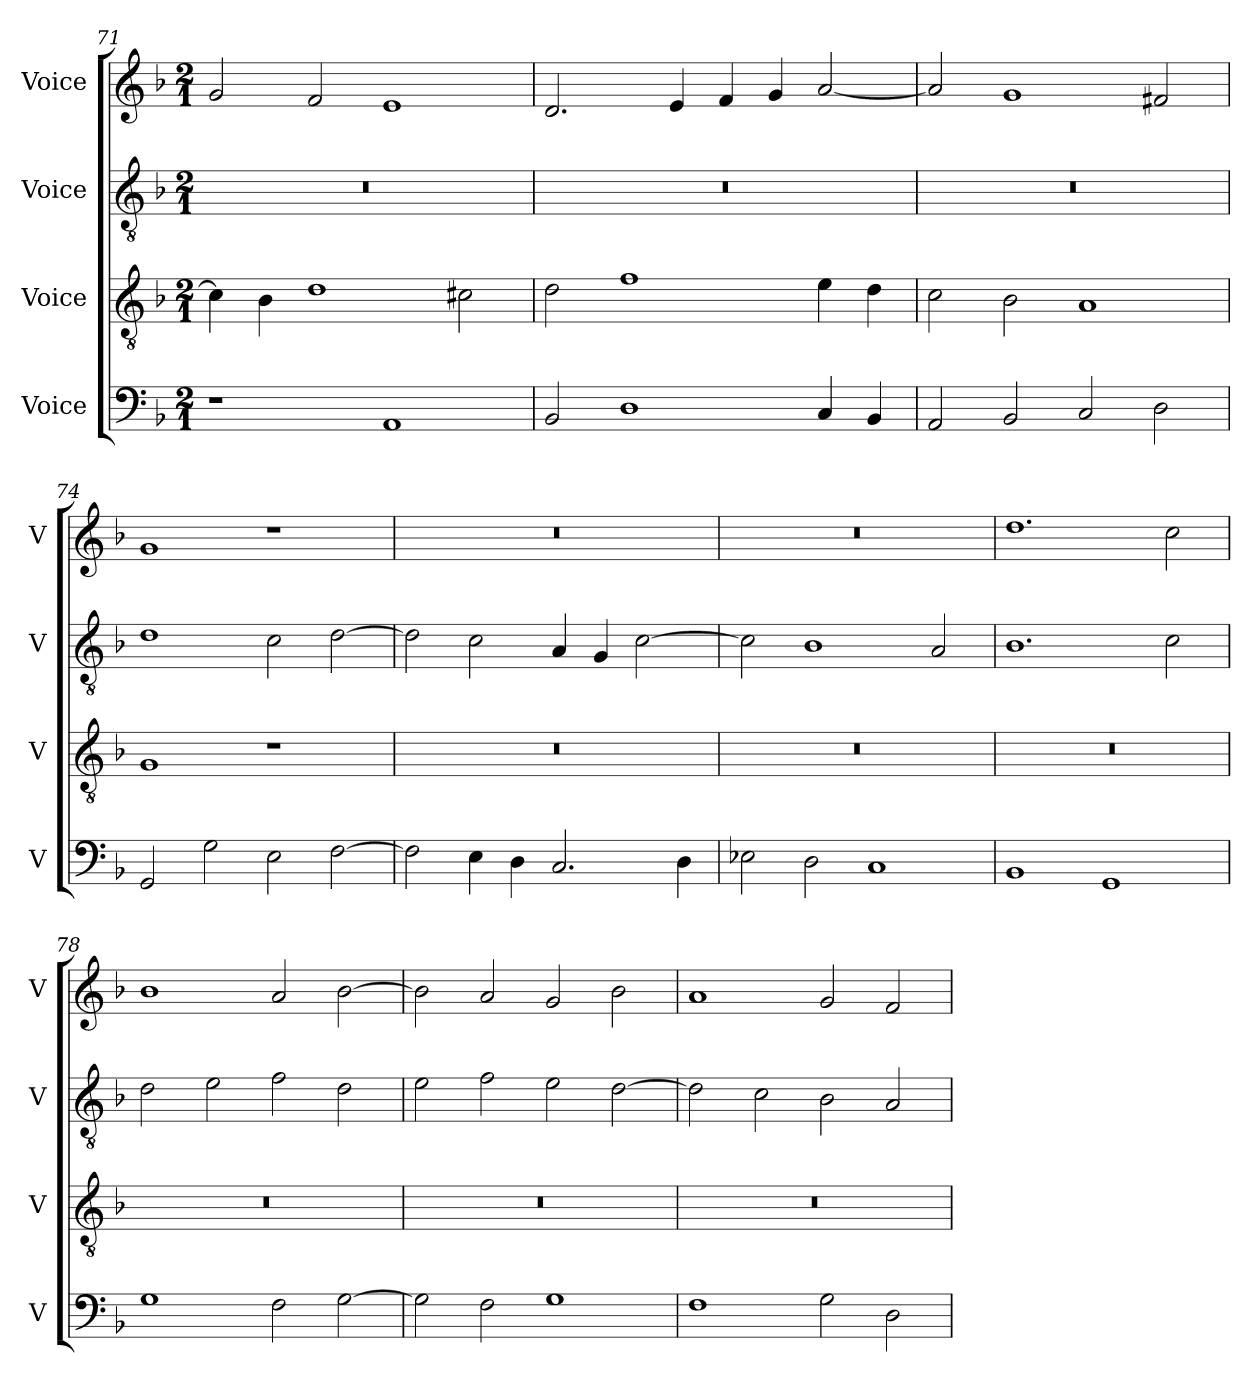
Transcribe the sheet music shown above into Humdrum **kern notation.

**kern	**kern	**kern	**kern
*part4	*part3	*part2	*part1
*staff4	*staff3	*staff2	*staff1
*I"Voice	*I"Voice	*I"Voice	*I"Voice
*I'V	*I'V	*I'V	*I'V
!!LO:LB:g=z
*clefF4	*clefGv2	*clefGv2	*clefG2
*k[b-]	*k[b-]	*k[b-]	*k[b-]
*M2/1	*M2/1	*M2/1	*M2/1
=71	=71	=71	=71
1r	4c\]	0r	2g/
.	4B-\	.	.
.	1d	.	2f/
1AA	.	.	1e
.	2c#X\	.	.
=72	=72	=72	=72
2BB-/	2d\	0r	2.d/
1D	1f	.	.
.	.	.	4e/
.	.	.	4f/
.	.	.	4g/
4C/	4e\	.	[2a/
4BB-/	4d\	.	.
=73	=73	=73	=73
2AA/	2c\	0r	2a/]
2BB-/	2B-\	.	1g
2C/	1A	.	.
2D\	.	.	2f#X/
!!LO:PB:g=z
=74	=74	=74	=74
2GG/	1G	1d	1g
2G\	.	.	.
2E\	1r	2c\	1r
[2F\	.	[2d\	.
=75	=75	=75	=75
2F\]	0r	2d\]	0r
4E\	.	2c\	.
4D\	.	.	.
2.C/	.	4A/	.
.	.	4G/	.
.	.	[2c\	.
4D\	.	.	.
=76	=76	=76	=76
2E-X\	0r	2c\]	0r
2D\	.	1B-	.
1C	.	.	.
.	.	2A/	.
=77	=77	=77	=77
1BB-	0r	1.B-	1.dd
1GG	.	.	.
.	.	2c\	2cc\
!!LO:LB:g=z
=78	=78	=78	=78
1G	0r	2d\	1b-
.	.	2e\	.
2F\	.	2f\	2a/
[2G\	.	2d\	[2b-\
=79	=79	=79	=79
2G\]	0r	2e\	2b-\]
2F\	.	2f\	2a/
1G	.	2e\	2g/
.	.	[2d\	2b-\
=80	=80	=80	=80
1F	0r	2d\]	1a
.	.	2c\	.
2G\	.	2B-\	2g/
2D\	.	2A/	2f/
=	=	=	=
*-	*-	*-	*-
